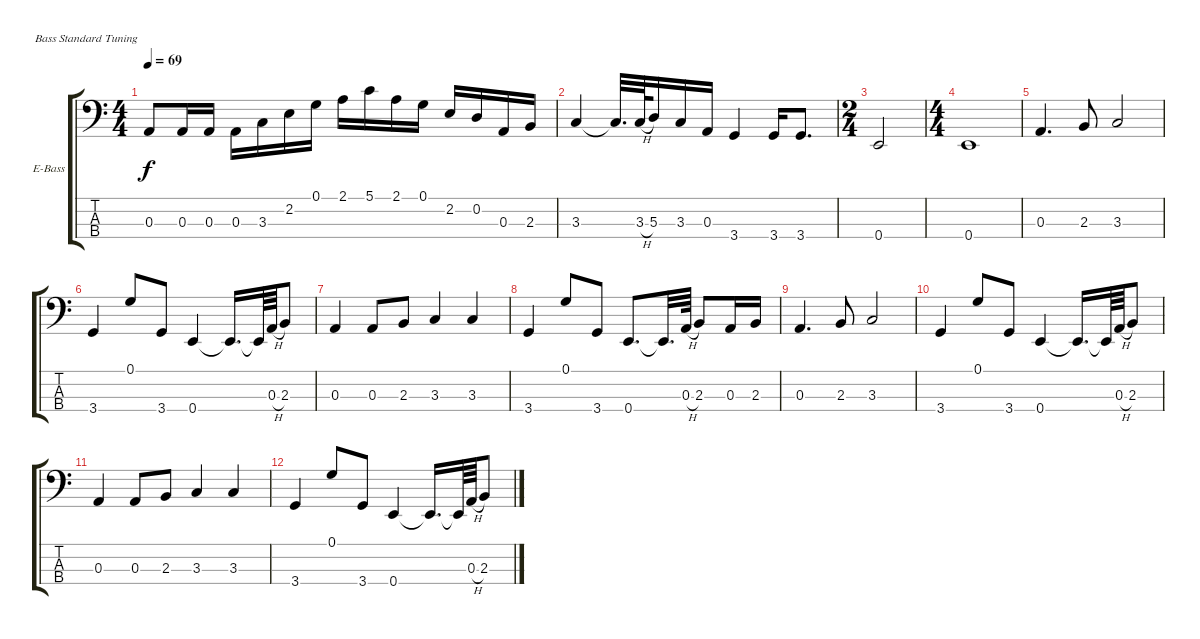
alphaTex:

\defaultSystemsLayout 4
\bracketExtendMode groupsimilarinstruments
\firstSystemTrackNameOrientation horizontal
\otherSystemsTrackNameOrientation horizontal
\track ("Electric Bass" "E-Bass") {instrument electricbassfinger}
\staff {score tabs}
\tuning (G2 D2 A1 E1)
\ts (4 4)
\tempo 69
\clef f4
\scale
0.333333
\ks c
0.3.8{dy f} 0.3.16 0.3.16 0.3.16 3.3.16 2.2.16 0.1.16 2.1.16 5.1.16 2.1.16 0.1.16 2.2.16 0.2.16 0.3.16 2.3.16 |
\scale
0.333333 3.3.4 3.3{t}.32{d} 3.3{h}.64 5.3.16 3.3.16 0.3.16 3.4.4 3.4.16 3.4.8{d} |
\ts (2 4)
\scale
0.395904 0.4.2 |
\ts (4 4)
\scale
0.395904 0.4.1 |
\scale
0.208191 0.3.4{d} 2.3.8 3.3.2 |
\scale
0.333333 3.4.4 0.1.8 3.4.8 0.4.4 0.4{t}.16{d} 0.4{t}.64 0.3{h}.64 2.3.8 |
\scale
0.333333 0.3.4 0.3.8 2.3.8 3.3.4 3.3.4 |
\scale
0.333333 3.4.4 0.1.8 3.4.8 0.4.8{d} 0.4{t}.32{d} 0.3{h}.64 2.3.8 0.3.16 2.3.16 |
\scale
0.333333 0.3.4{d} 2.3.8 3.3.2 |
\scale
0.333333 3.4.4 0.1.8 3.4.8 0.4.4 0.4{t}.16{d} 0.4{t}.64 0.3{h}.64 2.3.8 |
\scale
0.333333 0.3.4 0.3.8 2.3.8 3.3.4 3.3.4 |
3.4.4 0.1.8 3.4.8 0.4.4 0.4{t}.16{d} 0.4{t}.64 0.3{h}.64 2.3.8
